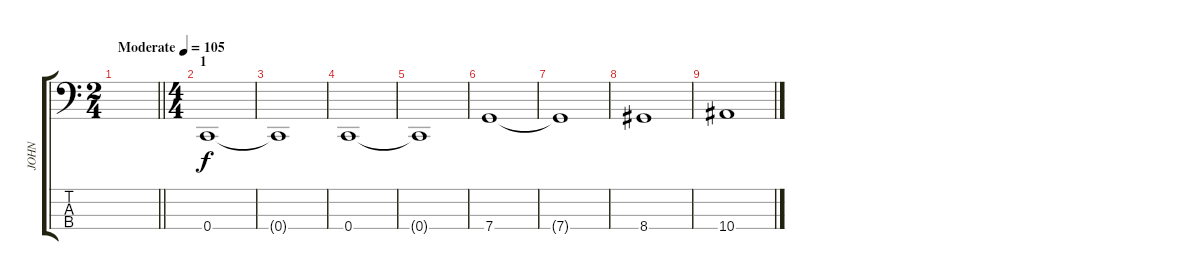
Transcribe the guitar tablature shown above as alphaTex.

\track ("JOHN" "JOHN") {instrument electricbasspick}
\staff {score tabs}
\tuning (F2 C2 G1 C1) {hide}
\ts (2 4)
\tempo (105 "Moderate")
\clef f4
\barLineRight lightlight
\ks c
|
\ts (4 4)
\section ("" "1")
0.4.1 |
0.4{t}.1 |
0.4.1 |
0.4{t}.1 |
7.4.1 |
7.4{t}.1 |
8.4.1 |
10.4.1
